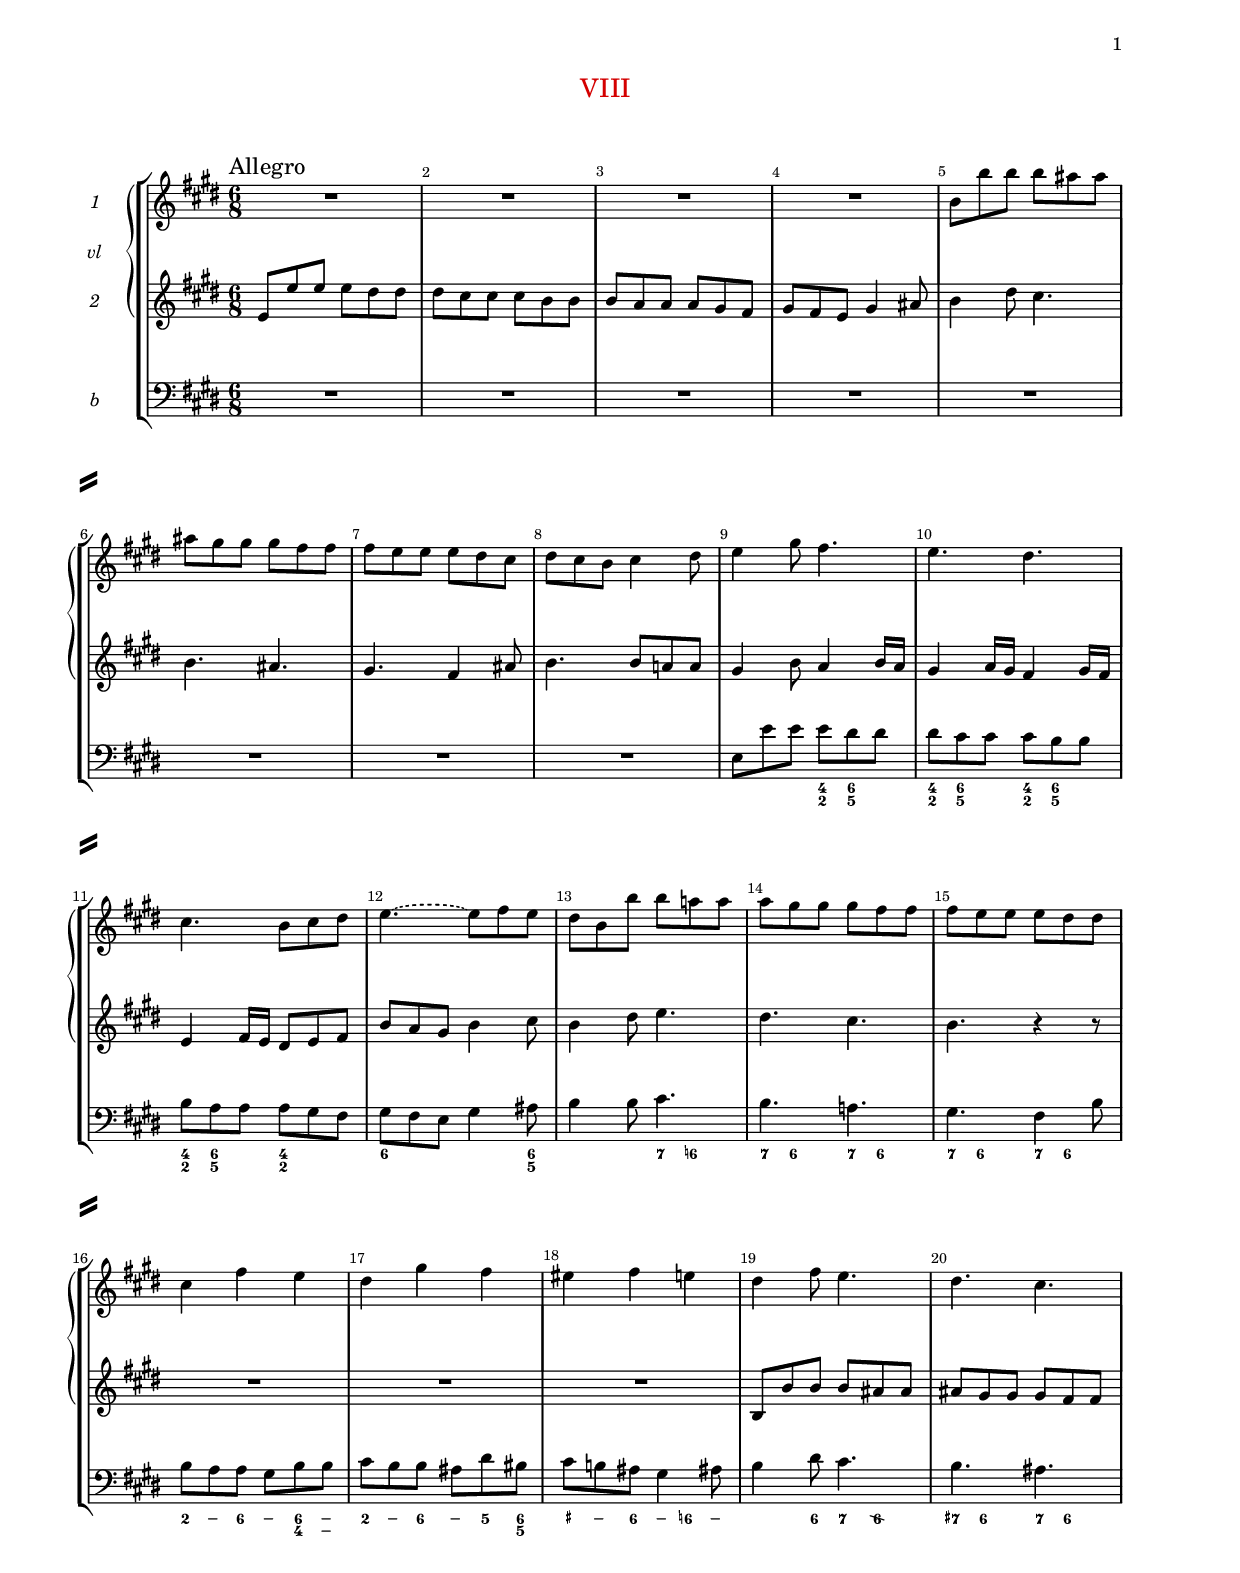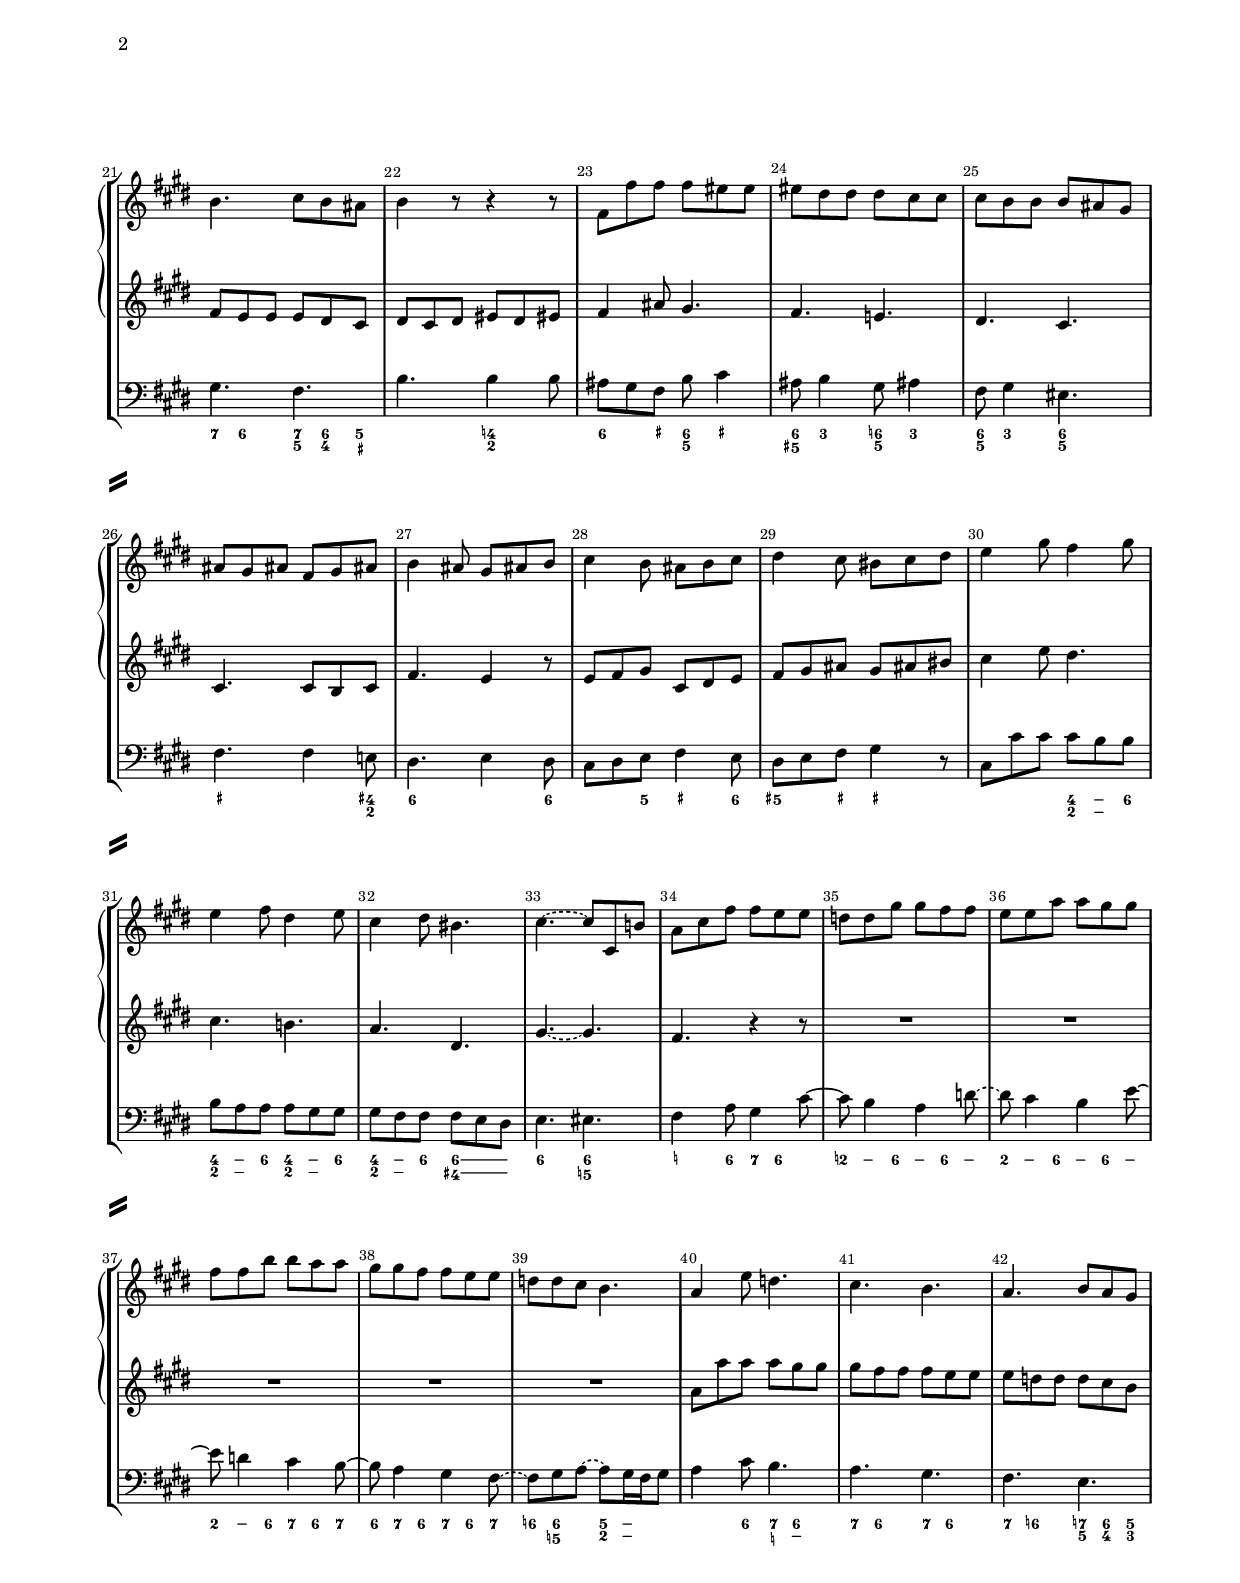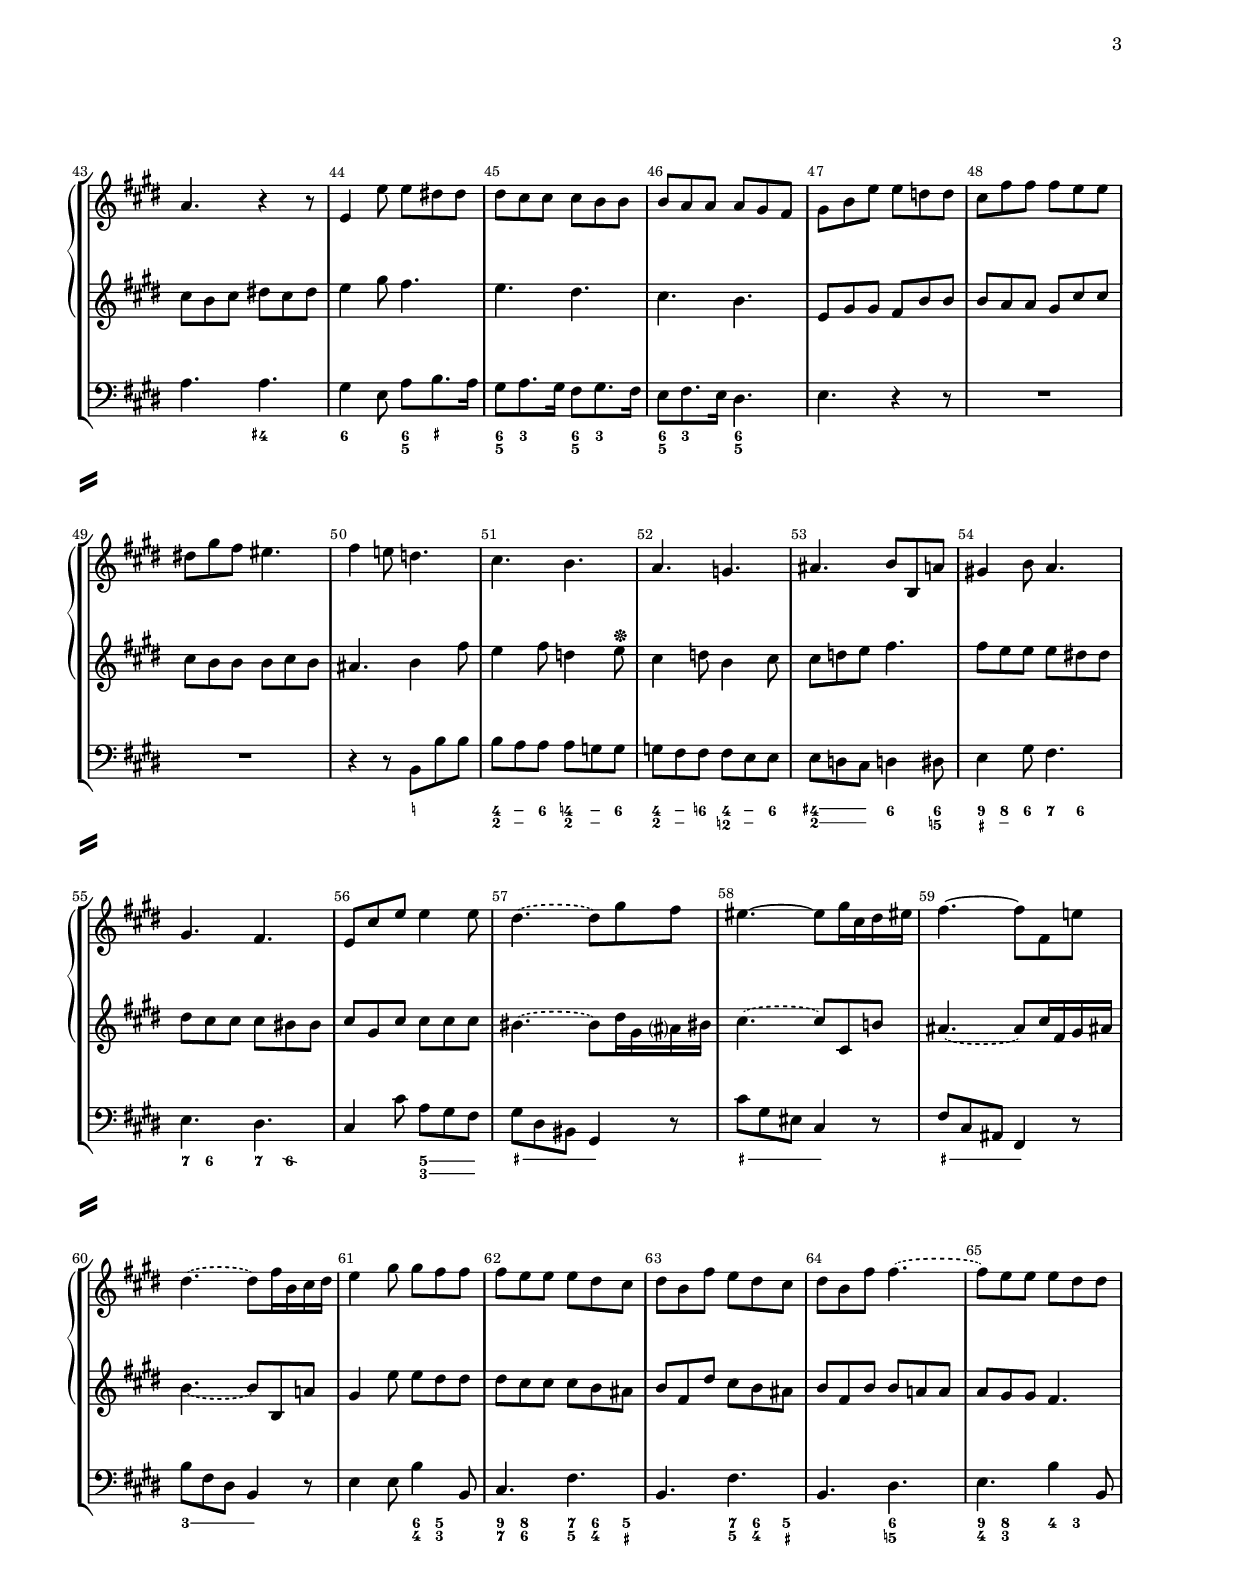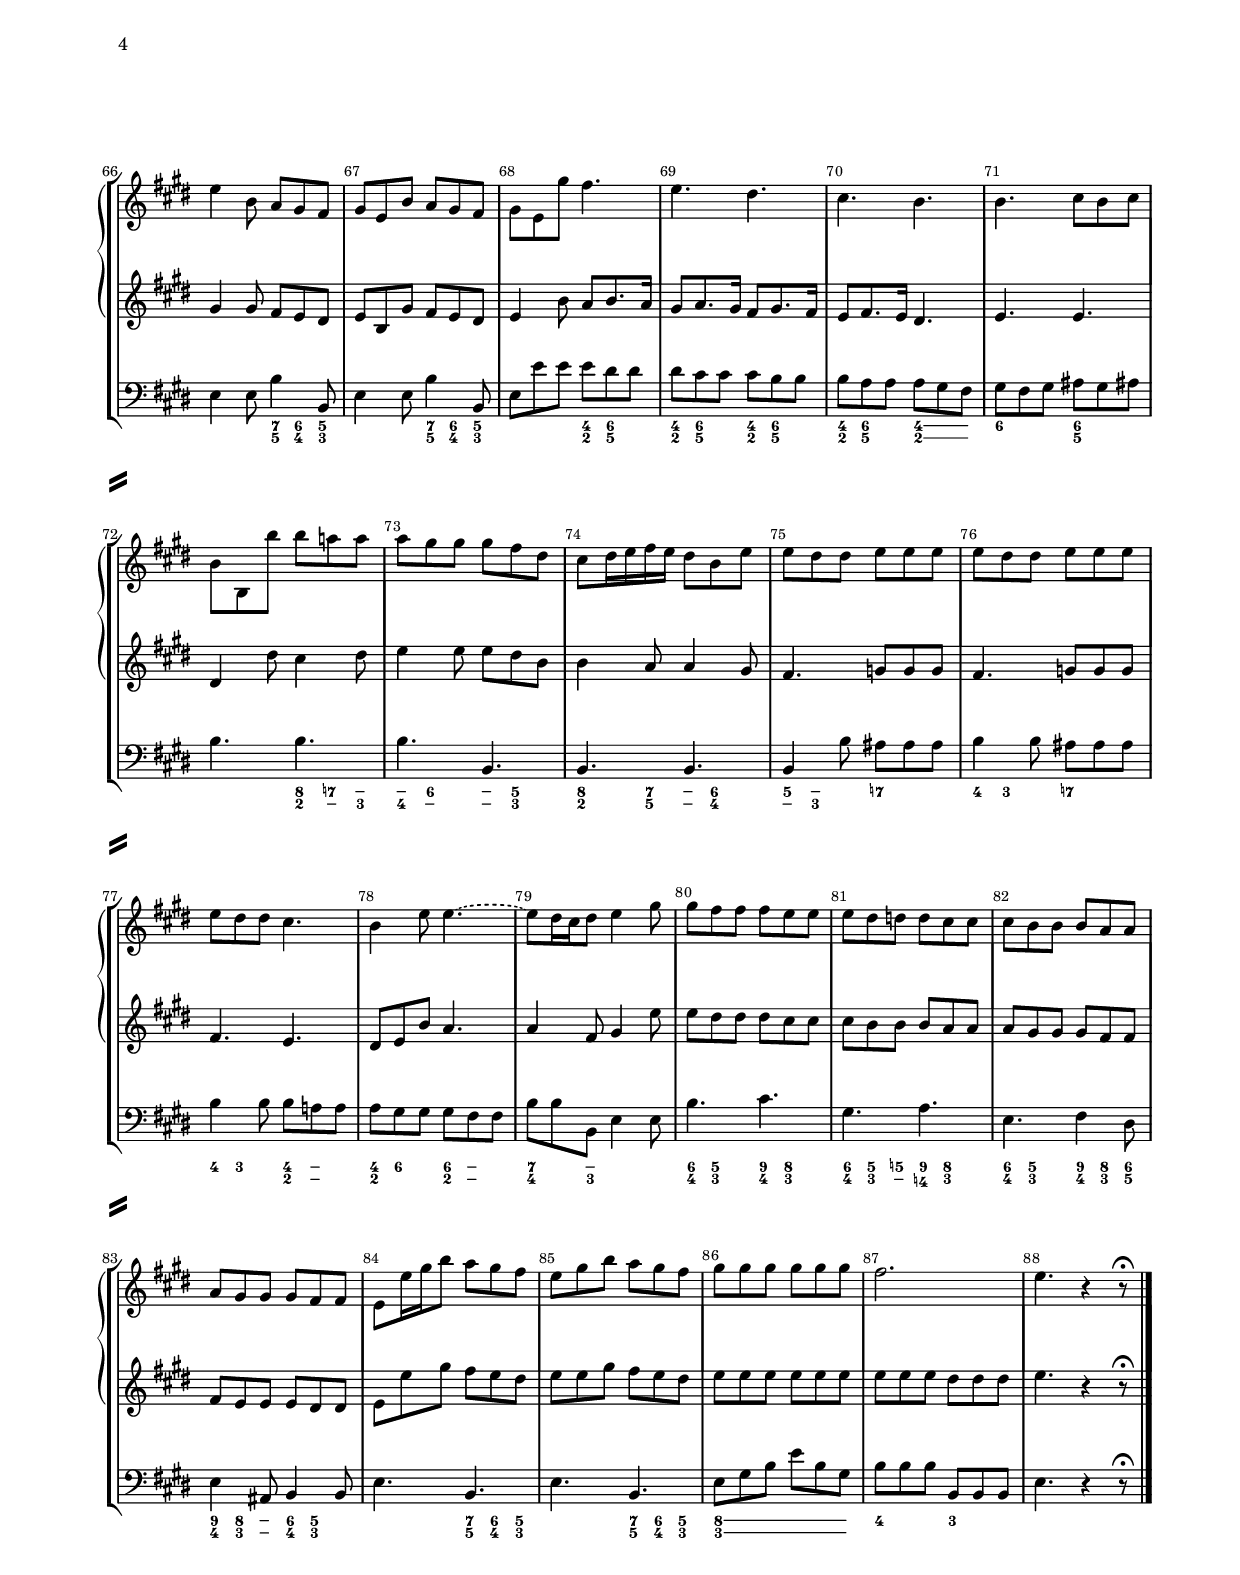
\version "2.22.0"

\include "../definitions.ly"

\paper {
  % #(define (page-post-process layout pages) (ly:create-toc-file layout pages))
}

#(set-global-staff-size 15.87)

\book {
  % \bookpart {
  %   \header {
  %     number = "I"
  %   }
  %   \paper { indent = 2\cm }
  %   \tocSection "1" "Allabreve"
  %   \score {
  %     <<
  %       \new StaffGroup <<
  %         \new GrandStaff \with { \smallGroupDistance } <<
  %           \set GrandStaff.instrumentName = "Violino"
  %           \new Staff {
  %             \set Staff.instrumentName = "I"
  %             \IViolinoI
  %           }
  %           \new Staff {
  %             \set Staff.instrumentName = "II"
  %             \IViolinoII
  %           }
  %         >>
  %         \new Staff {
  %           \set Staff.instrumentName = "Basso"
  %           % \transpose c c,
  %           \IBassi
  %         }
  %       >>
  %       \new FiguredBass { \IBassFigures }
  %     >>
  %     \layout { }
  %     \midi { \tempo 2 = 120 }
  %   }
  % }
  % \bookpart {
  %   \header {
  %     number = "II"
  %   }
  %   \tocSection "2" "Allegro"
  %   \score {
  %     <<
  %       \new StaffGroup <<
  %         \new GrandStaff \with { \smallGroupDistance } <<
  %           \set GrandStaff.instrumentName = "vl"
  %           \new Staff {
  %             \set Staff.instrumentName = "1"
  %             \IIViolinoI
  %           }
  %           \new Staff {
  %             \set Staff.instrumentName = "2"
  %             \IIViolinoII
  %           }
  %         >>
  %         \new Staff {
  %           \set Staff.instrumentName = "b"
  %           % \transpose c c,
  %           \IIBassi
  %         }
  %       >>
  %       \new FiguredBass { \IIBassFigures }
  %     >>
  %     \layout { }
  %     \midi { \tempo 4 = 130 }
  %   }
  % }
  % \bookpart {
  %   \header {
  %     number = "III"
  %   }
  %   \tocSection "3" "Allegro"
  %   \score {
  %     <<
  %       \new StaffGroup <<
  %         \new GrandStaff \with { \smallGroupDistance } <<
  %           \set GrandStaff.instrumentName = "vl"
  %           \new Staff {
  %             \set Staff.instrumentName = "1"
  %             \IIIViolinoI
  %           }
  %           \new Staff {
  %             \set Staff.instrumentName = "2"
  %             \IIIViolinoII
  %           }
  %         >>
  %         \new Staff {
  %           \set Staff.instrumentName = "b"
  %           % \transpose c c,
  %           \IIIBassi
  %         }
  %       >>
  %       \new FiguredBass { \IIIBassFigures }
  %     >>
  %     \layout { }
  %     \midi { \tempo 2 = 130 }
  %   }
  % }
  % \bookpart {
  %   \header {
  %     number = "IV"
  %   }
  %   \tocSection "4" "Presto"
  %   \score {
  %     <<
  %       \new StaffGroup <<
  %         \new GrandStaff \with { \smallGroupDistance } <<
  %           \set GrandStaff.instrumentName = "vl"
  %           \new Staff {
  %             \set Staff.instrumentName = "1"
  %             \IVViolinoI
  %           }
  %           \new Staff {
  %             \set Staff.instrumentName = "2"
  %             \IVViolinoII
  %           }
  %         >>
  %         \new Staff {
  %           \set Staff.instrumentName = "b"
  %           % \transpose c c,
  %           \IVBassi
  %         }
  %       >>
  %       \new FiguredBass { \IVBassFigures }
  %     >>
  %     \layout { }
  %     \midi { \tempo 1 = 60 }
  %   }
  % }
  % \bookpart {
  %   \header {
  %     number = "V"
  %   }
  %   \tocSection "5" "Allegro"
  %   \score {
  %     <<
  %       \new StaffGroup <<
  %         \new GrandStaff \with { \smallGroupDistance } <<
  %           \set GrandStaff.instrumentName = "vl"
  %           \new Staff {
  %             \set Staff.instrumentName = "1"
  %             \VViolinoI
  %           }
  %           \new Staff {
  %             \set Staff.instrumentName = "2"
  %             \VViolinoII
  %           }
  %         >>
  %         \new Staff {
  %           \set Staff.instrumentName = "b"
  %           % \transpose c c,
  %           \VBassi
  %         }
  %       >>
  %       \new FiguredBass { \VBassFigures }
  %     >>
  %     \layout { }
  %     \midi { \tempo 4 = 60 }
  %   }
  % }
  % \bookpart {
  %   \header {
  %     number = "VI"
  %   }
  %   \tocSection "6" "Allegro"
  %   \score {
  %     <<
  %       \new StaffGroup <<
  %         \new GrandStaff \with { \smallGroupDistance } <<
  %           \set GrandStaff.instrumentName = "vl"
  %           \new Staff {
  %             \set Staff.instrumentName = "1"
  %             \VIViolinoI
  %           }
  %           \new Staff {
  %             \set Staff.instrumentName = "2"
  %             \VIViolinoII
  %           }
  %         >>
  %         \new Staff {
  %           \set Staff.instrumentName = "b"
  %           % \transpose c c,
  %           \VIBassi
  %         }
  %       >>
  %       \new FiguredBass { \VIBassFigures }
  %     >>
  %     \layout { }
  %     \midi { \tempo 4. = 80 }
  %   }
  % }
  % \bookpart {
  %   \header {
  %     number = "VII"
  %   }
  %   \tocSection "7" "Allabreve"
  %   \score {
  %     <<
  %       \new StaffGroup <<
  %         \new GrandStaff \with { \smallGroupDistance } <<
  %           \set GrandStaff.instrumentName = "vl"
  %           \new Staff {
  %             \set Staff.instrumentName = "1"
  %             \VIIViolinoI
  %           }
  %           \new Staff {
  %             \set Staff.instrumentName = "2"
  %             \VIIViolinoII
  %           }
  %         >>
  %         \new Staff {
  %           \set Staff.instrumentName = "b"
  %           % \transpose c c,
  %           \VIIBassi
  %         }
  %       >>
  %       \new FiguredBass { \VIIBassFigures }
  %     >>
  %     \layout { }
  %     \midi { \tempo 2 = 100 }
  %   }
  % }
  \bookpart {
    \header {
      number = "VIII"
    }
    \tocSection "8" "Allegro"
    \score {
      <<
        \new StaffGroup <<
          \new GrandStaff \with { \smallGroupDistance } <<
            \set GrandStaff.instrumentName = "vl"
            \new Staff {
              \set Staff.instrumentName = "1"
              \VIIIViolinoI
            }
            \new Staff {
              \set Staff.instrumentName = "2"
              \VIIIViolinoII
            }
          >>
          \new Staff {
            \set Staff.instrumentName = "b"
            % \transpose c c,
            \VIIIBassi
          }
        >>
        \new FiguredBass { \VIIIBassFigures }
      >>
      \layout { }
      \midi { \tempo 4. = 90 }
    }
  }
}
